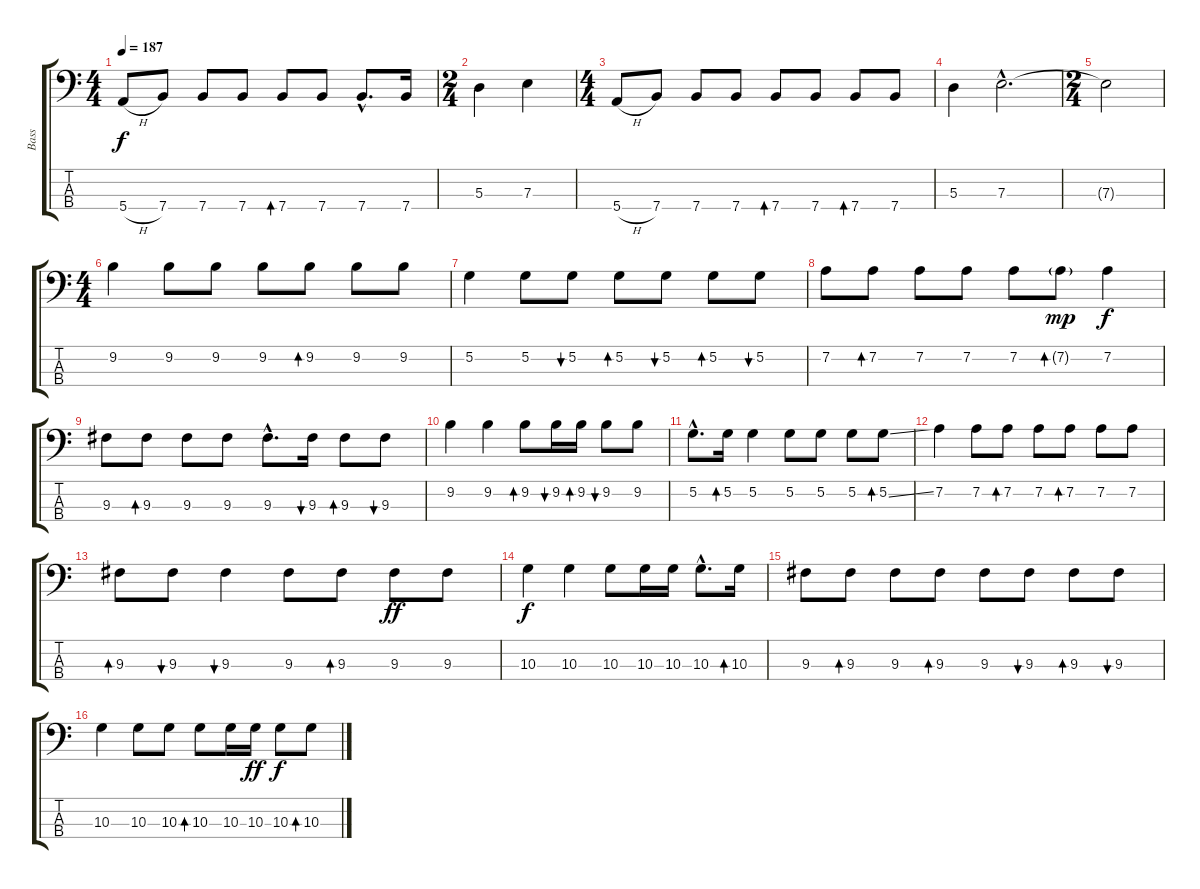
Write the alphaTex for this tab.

\track ("Bass" "Bass") {instrument electricbasspick}
\staff {score tabs}
\tuning (G2 D2 A1 E1) {hide}
\ts (4 4)
\tempo 187
\clef f4
\ks c
5.4{h}.8{dy f} 7.4.8 7.4.8 7.4.8 7.4.8{bd 240} 7.4.8 7.4{hac}.8{d} 7.4.16 |
\ts (2 4)
5.3.4 7.3.4 |
\ts (4 4)
5.4{h}.8 7.4.8 7.4.8 7.4.8 7.4.8{bd 240} 7.4.8 7.4.8{bd 240} 7.4.8 |
5.3.4 7.3{hac}.2{d} |
\ts (2 4)
7.3{t}.2 |
\ts (4 4)
9.2.4 9.2.8 9.2.8 9.2.8 9.2.8{bd 240} 9.2.8 9.2.8 |
5.2.4 5.2.8 5.2.8{bu 240} 5.2.8{bd 240} 5.2.8{bu 240} 5.2.8{bd 240} 5.2.8{bu 240} |
7.2.8 7.2.8{bd 240} 7.2.8 7.2.8 7.2.8 7.2{g}.8{bd 240 dy mp} 7.2.4{dy f} |
9.3.8 9.3.8{bd 240} 9.3.8 9.3.8 9.3{hac}.8{d} 9.3.16{bu 120} 9.3.8{bd 240} 9.3.8{bu 240} |
9.2.4 9.2.4 9.2.8{bd 240} 9.2.16{bu 240} 9.2.16{bd 240} 9.2.8{bu 240} 9.2.8 |
5.2{hac}.8{d} 5.2.16{bd 240} 5.2.4 5.2.8 5.2.8 5.2.8 5.2{ss}.8{bd 240} |
7.2.4 7.2.8 7.2.8{bd 240} 7.2.8 7.2.8{bd 240} 7.2.8 7.2.8 |
9.3.8{bd 240} 9.3.8{bu 240} 9.3.4{bu 240} 9.3.8 9.3.8{bd 240} 9.3.8{dy ff} 9.3.8 |
10.3.4{dy f} 10.3.4 10.3.8 10.3.16 10.3.16 10.3{hac}.8{d} 10.3.16{bd 240} |
9.3.8 9.3.8{bd 240} 9.3.8 9.3.8{bd 240} 9.3.8 9.3.8{bu 240} 9.3.8{bd 240} 9.3.8{bu 240} |
10.3.4 10.3.8 10.3.8 10.3.8{bd 240} 10.3.16 10.3.16{dy ff} 10.3.8{dy f} 10.3.8{bd 240}
